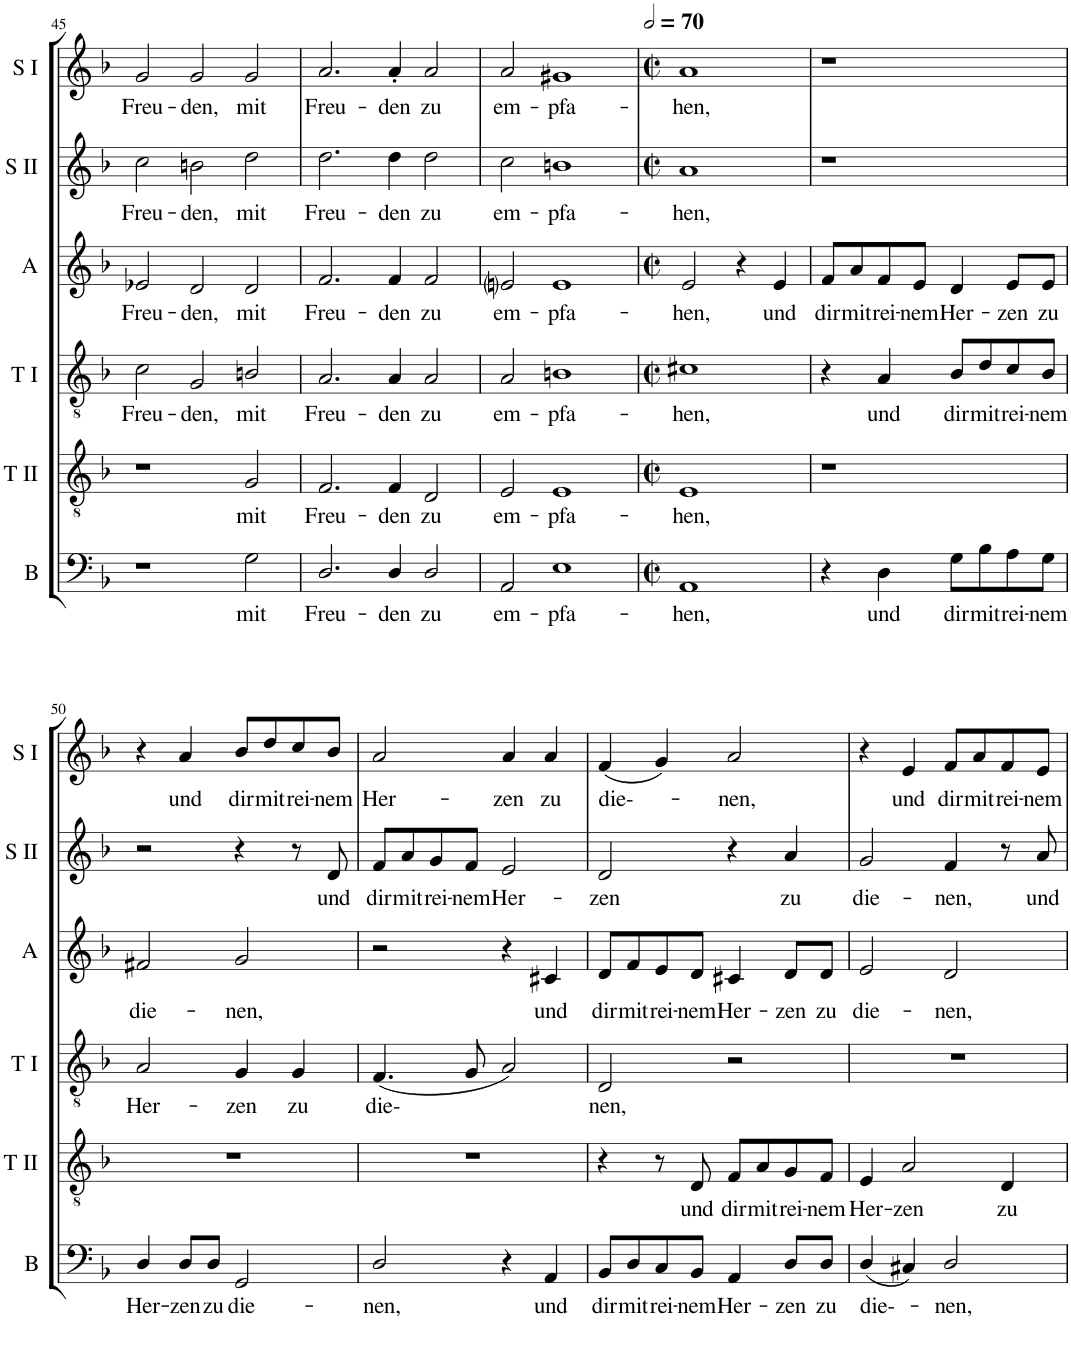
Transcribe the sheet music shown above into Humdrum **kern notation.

**kern	**text	**kern	**text	**kern	**text	**kern	**text	**kern	**text	**kern	**text
*part6	*part6	*part5	*part5	*part4	*part4	*part3	*part3	*part2	*part2	*part1	*part1
*staff6	*staff6	*staff5	*staff5	*staff4	*staff4	*staff3	*staff3	*staff2	*staff2	*staff1	*staff1
*I"Bass	*	*I"Tenor II	*	*I"Tenor I	*	*I"Alto	*	*I"Soprano II	*	*I"Soprano I	*
*I'B	*	*I'T II	*	*I'T I	*	*I'A	*	*I'S II	*	*I'S I	*
!!LO:PB:g=z
*clefF4	*	*clefGv2	*	*clefGv2	*	*clefG2	*	*clefG2	*	*clefG2	*
*k[b-]	*	*k[b-]	*	*k[b-]	*	*k[b-]	*	*k[b-]	*	*k[b-]	*
*F:	*	*F:	*	*F:	*	*F:	*	*F:	*	*F:	*
*M3/2	*	*M3/2	*	*M3/2	*	*M3/2	*	*M3/2	*	*M3/2	*
=45	=45	=45	=45	=45	=45	=45	=45	=45	=45	=45	=45
!	!	!	!	!	!LO:LY:b	!	!LO:LY:b	!	!LO:LY:b	!	!LO:LY:b
1r	.	1r	.	2c\	Freu-	2e-X/	Freu-	2cc\	Freu-	2g/	Freu-
!	!	!	!	!	!LO:LY:b	!	!LO:LY:b	!	!LO:LY:b	!	!LO:LY:b
.	.	.	.	2G/	-den,	2d/	-den,	2bn\	-den,	2g/	-den,
!	!LO:LY:b	!	!LO:LY:b	!	!LO:LY:b	!	!LO:LY:b	!	!LO:LY:b	!	!LO:LY:b
2G\	mit	2G/	mit	2Bn/	mit	2d/	mit	2dd\	mit	2g/	mit
=46	=46	=46	=46	=46	=46	=46	=46	=46	=46	=46	=46
!	!LO:LY:b	!	!LO:LY:b	!	!LO:LY:b	!	!LO:LY:b	!	!LO:LY:b	!	!LO:LY:b
2.D/	Freu-	2.F/	Freu-	2.A/	Freu-	2.f/	Freu-	2.dd\	Freu-	2.a/	Freu-
!	!LO:LY:b	!	!LO:LY:b	!	!LO:LY:b	!	!LO:LY:b	!	!LO:LY:b	!	!LO:LY:b
4D/	-den	4F/	-den	4A/	-den	4f/	-den	4dd\	-den	4a'/	-den
!	!LO:LY:b	!	!LO:LY:b	!	!LO:LY:b	!	!LO:LY:b	!	!LO:LY:b	!	!LO:LY:b
2D/	zu	2D/	zu	2A/	zu	2f/	zu	2dd\	zu	2a/	zu
=47	=47	=47	=47	=47	=47	=47	=47	=47	=47	=47	=47
!	!LO:LY:b	!	!LO:LY:b	!	!LO:LY:b	!	!LO:LY:b	!	!LO:LY:b	!	!LO:LY:b
2AA/	em-	2E/	em-	2A/	em-	2eni/	em-	2cc\	em-	2a/	em-
!	!LO:LY:b	!	!LO:LY:b	!	!LO:LY:b	!	!LO:LY:b	!	!LO:LY:b	!	!LO:LY:b
1E	-pfa-	1E	-pfa-	1Bn	-pfa-	1e	-pfa-	1bn	-pfa-	1g#X	-pfa-
=48	=48	=48	=48	=48	=48	=48	=48	=48	=48	=48	=48
*M2/2	*	*M2/2	*	*M2/2	*	*M2/2	*	*M2/2	*	*M2/2	*
*met(c|)	*	*met(c|)	*	*met(c|)	*	*met(c|)	*	*met(c|)	*	*met(c|)	*
*	*	*	*	*	*	*	*	*	*	*MM140	*
!	!LO:LY:b	!	!LO:LY:b	!	!LO:LY:b	!	!LO:LY:b	!	!LO:LY:b	!	!LO:LY:b
1AA	-hen,	1E	-hen,	1c#X	-hen,	2e/	-hen,	1a	-hen,	1a	-hen,
.	.	.	.	.	.	4r	.	.	.	.	.
!	!	!	!	!	!	!	!LO:LY:b	!	!	!	!
.	.	.	.	.	.	4e/	und	.	.	.	.
=49	=49	=49	=49	=49	=49	=49	=49	=49	=49	=49	=49
!	!	!	!	!	!	!	!LO:LY:b	!	!	!	!
4r	.	1r	.	4r	.	8f/L	dir	1r	.	1r	.
!	!	!	!	!	!	!	!LO:LY:b	!	!	!	!
.	.	.	.	.	.	8a/	mit	.	.	.	.
!	!LO:LY:b	!	!	!	!LO:LY:b	!	!LO:LY:b	!	!	!	!
4D\	und	.	.	4A/	und	8f/	rei-	.	.	.	.
!	!	!	!	!	!	!	!LO:LY:b	!	!	!	!
.	.	.	.	.	.	8e/J	-nem	.	.	.	.
!	!LO:LY:b	!	!	!	!LO:LY:b	!	!LO:LY:b	!	!	!	!
8G\L	dir	.	.	8B-/L	dir	4d/	Her-	.	.	.	.
!	!LO:LY:b	!	!	!	!LO:LY:b	!	!	!	!	!	!
8B-\	mit	.	.	8d/	mit	.	.	.	.	.	.
!	!LO:LY:b	!	!	!	!LO:LY:b	!	!LO:LY:b	!	!	!	!
8A\	rei-	.	.	8c/	rei-	8e/L	-zen	.	.	.	.
!	!LO:LY:b	!	!	!	!LO:LY:b	!	!LO:LY:b	!	!	!	!
8G\J	-nem	.	.	8B-/J	-nem	8e/J	zu	.	.	.	.
!!LO:LB:g=z
=50	=50	=50	=50	=50	=50	=50	=50	=50	=50	=50	=50
!	!LO:LY:b	!	!	!	!LO:LY:b	!	!LO:LY:b	!	!	!	!
4D/	Her-	1r	.	2A/	Her-	2f#X/	die-	2r	.	4r	.
!	!LO:LY:b	!	!	!	!	!	!	!	!	!	!LO:LY:b
8D/L	-zen	.	.	.	.	.	.	.	.	4a/	und
!	!LO:LY:b	!	!	!	!	!	!	!	!	!	!
8D/J	zu	.	.	.	.	.	.	.	.	.	.
!	!LO:LY:b	!	!	!	!LO:LY:b	!	!LO:LY:b	!	!	!	!LO:LY:b
2GG/	die-	.	.	4G/	-zen	2g/	-nen,	4r	.	8b-/L	dir
!	!	!	!	!	!	!	!	!	!	!	!LO:LY:b
.	.	.	.	.	.	.	.	.	.	8dd/	mit
!	!	!	!	!	!LO:LY:b	!	!	!	!	!	!LO:LY:b
.	.	.	.	4G/	zu	.	.	8r	.	8cc/	rei-
!	!	!	!	!	!	!	!	!	!LO:LY:b	!	!LO:LY:b
.	.	.	.	.	.	.	.	8d/	und	8b-/J	-nem
=51	=51	=51	=51	=51	=51	=51	=51	=51	=51	=51	=51
!	!LO:LY:b	!	!	!	!LO:LY:b	!	!	!	!LO:LY:b	!	!LO:LY:b
2D/	-nen,	1r	.	(<4.F/	die-	2r	.	8f/L	dir	2a/	Her-
!	!	!	!	!	!	!	!	!	!LO:LY:b	!	!
.	.	.	.	.	.	.	.	8a/	mit	.	.
!	!	!	!	!	!	!	!	!	!LO:LY:b	!	!
.	.	.	.	.	.	.	.	8g/	rei-	.	.
!	!	!	!	!	!	!	!	!	!LO:LY:b	!	!
.	.	.	.	8G/	.	.	.	8f/J	-nem	.	.
!	!	!	!	!	!	!	!	!	!LO:LY:b	!	!LO:LY:b
4r	.	.	.	2A/)	.	4r	.	2e/	Her-	4a/	-zen
!	!LO:LY:b	!	!	!	!	!	!LO:LY:b	!	!	!	!LO:LY:b
4AA/	und	.	.	.	.	4c#X/	und	.	.	4a/	zu
=52	=52	=52	=52	=52	=52	=52	=52	=52	=52	=52	=52
!	!LO:LY:b	!	!	!	!LO:LY:b	!	!LO:LY:b	!	!LO:LY:b	!	!LO:LY:b
8BB-/L	dir	4r	.	2D/	nen,	8d/L	dir	2d/	-zen	(<4f/	die--
!	!LO:LY:b	!	!	!	!	!	!LO:LY:b	!	!	!	!
8D/	mit	.	.	.	.	8f/	mit	.	.	.	.
!	!LO:LY:b	!	!	!	!	!	!LO:LY:b	!	!	!	!
8C/	rei-	8r	.	.	.	8e/	rei-	.	.	4g/)	.
!	!LO:LY:b	!	!LO:LY:b	!	!	!	!LO:LY:b	!	!	!	!
8BB-/J	-nem	8D/	und	.	.	8d/J	-nem	.	.	.	.
!	!LO:LY:b	!	!LO:LY:b	!	!	!	!LO:LY:b	!	!	!	!LO:LY:b
4AA/	Her-	8F/L	dir	2r	.	4c#X/	Her-	4r	.	2a/	-nen,
!	!	!	!LO:LY:b	!	!	!	!	!	!	!	!
.	.	8A/	mit	.	.	.	.	.	.	.	.
!	!LO:LY:b	!	!LO:LY:b	!	!	!	!LO:LY:b	!	!LO:LY:b	!	!
8D/L	-zen	8G/	rei-	.	.	8d/L	-zen	4a/	zu	.	.
!	!LO:LY:b	!	!LO:LY:b	!	!	!	!LO:LY:b	!	!	!	!
8D/J	zu	8F/J	-nem	.	.	8d/J	zu	.	.	.	.
=53	=53	=53	=53	=53	=53	=53	=53	=53	=53	=53	=53
!	!LO:LY:b	!	!LO:LY:b	!	!	!	!LO:LY:b	!	!LO:LY:b	!	!
(4D/	die--	4E/	Her-	1r	.	2e/	die-	2g/	die-	4r	.
!	!	!	!LO:LY:b	!	!	!	!	!	!	!	!LO:LY:b
4C#X/)	.	2A/	-zen	.	.	.	.	.	.	4e/	und
!	!LO:LY:b	!	!	!	!	!	!LO:LY:b	!	!LO:LY:b	!	!LO:LY:b
2D/	-nen,	.	.	.	.	2d/	-nen,	4f/	-nen,	8f/L	dir
!	!	!	!	!	!	!	!	!	!	!	!LO:LY:b
.	.	.	.	.	.	.	.	.	.	8a/	mit
!	!	!	!LO:LY:b	!	!	!	!	!	!	!	!LO:LY:b
.	.	4D/	zu	.	.	.	.	8r	.	8f/	rei-
!	!	!	!	!	!	!	!	!	!LO:LY:b	!	!LO:LY:b
.	.	.	.	.	.	.	.	8a/	und	8e/J	-nem
=	=	=	=	=	=	=	=	=	=	=	=
*-	*-	*-	*-	*-	*-	*-	*-	*-	*-	*-	*-
